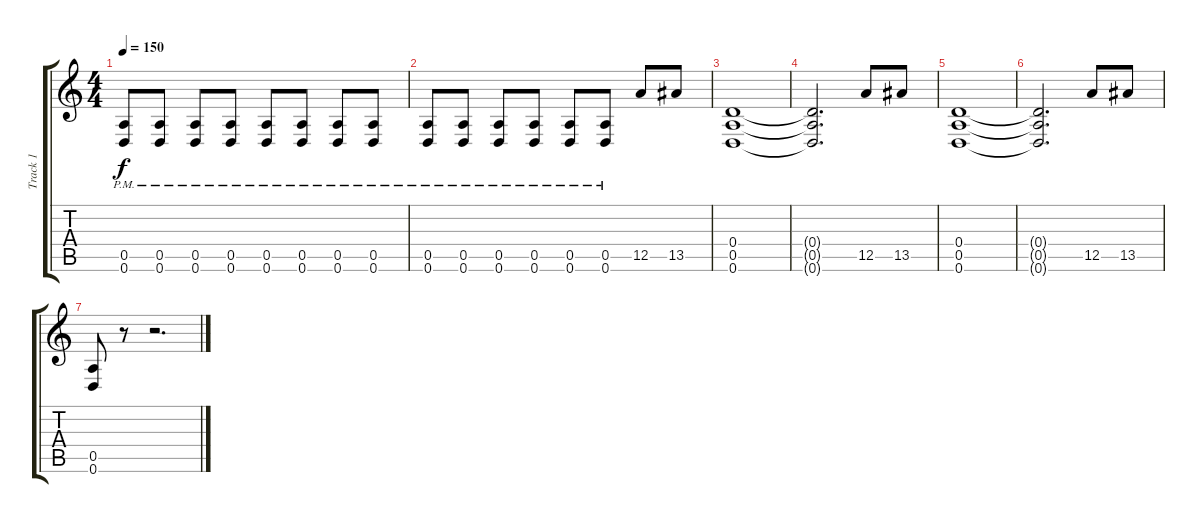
\track ("Track 1" "Track 1") {instrument distortionguitar}
\staff {score tabs}
\tuning (E4 B3 G3 D3 A2 D2) {hide}
\ts (4 4)
\tempo 150
\clef g2
\ks c
(0.5{pm} 0.6{pm}).8{dy f} (0.5{pm} 0.6{pm}).8 (0.5{pm} 0.6{pm}).8 (0.5{pm} 0.6{pm}).8 (0.5{pm} 0.6{pm}).8 (0.5{pm} 0.6{pm}).8 (0.5{pm} 0.6{pm}).8 (0.5{pm} 0.6{pm}).8 |
(0.5{pm} 0.6{pm}).8 (0.5{pm} 0.6{pm}).8 (0.5{pm} 0.6{pm}).8 (0.5{pm} 0.6{pm}).8 (0.5{pm} 0.6{pm}).8 (0.5{pm} 0.6{pm}).8 12.5.8 13.5.8 |
(0.4 0.5 0.6).1 |
(0.4{t} 0.5{t} 0.6{t}).2{d} 12.5.8 13.5.8 |
(0.4 0.5 0.6).1 |
(0.4{t} 0.5{t} 0.6{t}).2{d} 12.5.8 13.5.8 |
(0.5 0.6).8 r.8 r.2{d}
